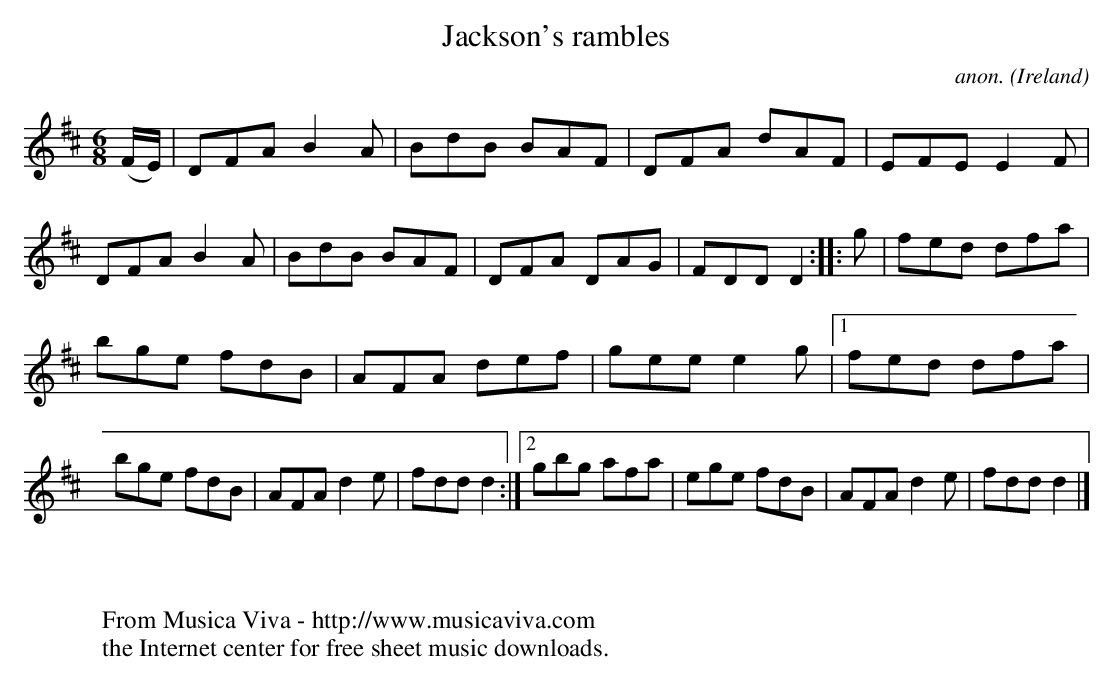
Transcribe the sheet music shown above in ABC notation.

X:1
T:Jackson's rambles
C:anon.
O:Ireland
M:6/8
L:1/8
K:D
(F/E/)|DFA B2A|BdB BAF|DFA dAF|EFE E2F|DFA B2A|BdB BAF|DFA DAG|FDD D2::g|fed dfa|
bge fdB|AFA def|gee e2g|[1 fed dfa|bge fdB|AFA d2e|fdd d2:|[2 gbg afa|ege fdB|AFA d2e|fdd d2|]
W:
W:
W: From Musica Viva - http://www.musicaviva.com
W: the Internet center for free sheet music downloads.
